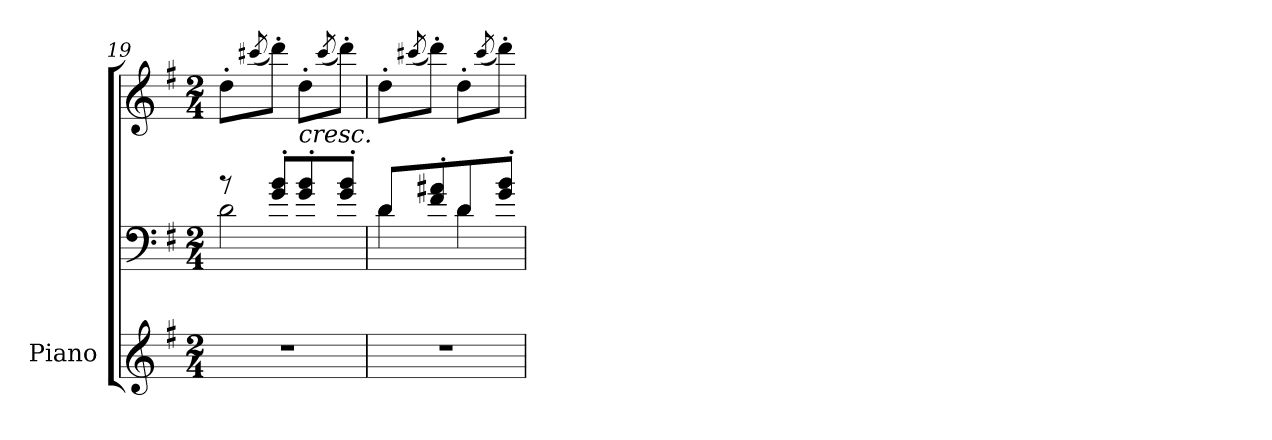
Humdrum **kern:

**kern	**kern	**kern
*part1	*part1	*part1
*staff3	*staff2	*staff1
*I"Piano	*	*
*I'Pno	*	*
*clefG2	*clefF4	*clefG2
*k[f#]	*k[f#]	*k[f#]
*M2/4	*M2/4	*M2/4
=19	=19	=19
*	*^	*
2r	8r	2d\	8dd'\L
.	.	.	(<8qccc#X/
.	8g/' 8b/'L	.	8ddd'\J)
!	!	!	!LO:TX:b:i:t=cresc.
.	8g/' 8b/'	.	8dd'\L
.	.	.	(<8qccc#/
.	8g/' 8b/'J	.	8ddd'\J)
=20	=20	=20	=20
2r	8d/L	4d\	8dd'\L
.	.	.	(<8qccc#X/
.	8f#/' 8a#X/'	.	8ddd'\J)
.	8d/	4d\	8dd'\L
.	.	.	(<8qccc#/
.	8g/' 8b/'J	.	8ddd'\J)
*	*v	*v	*
=	=	=
*-	*-	*-
